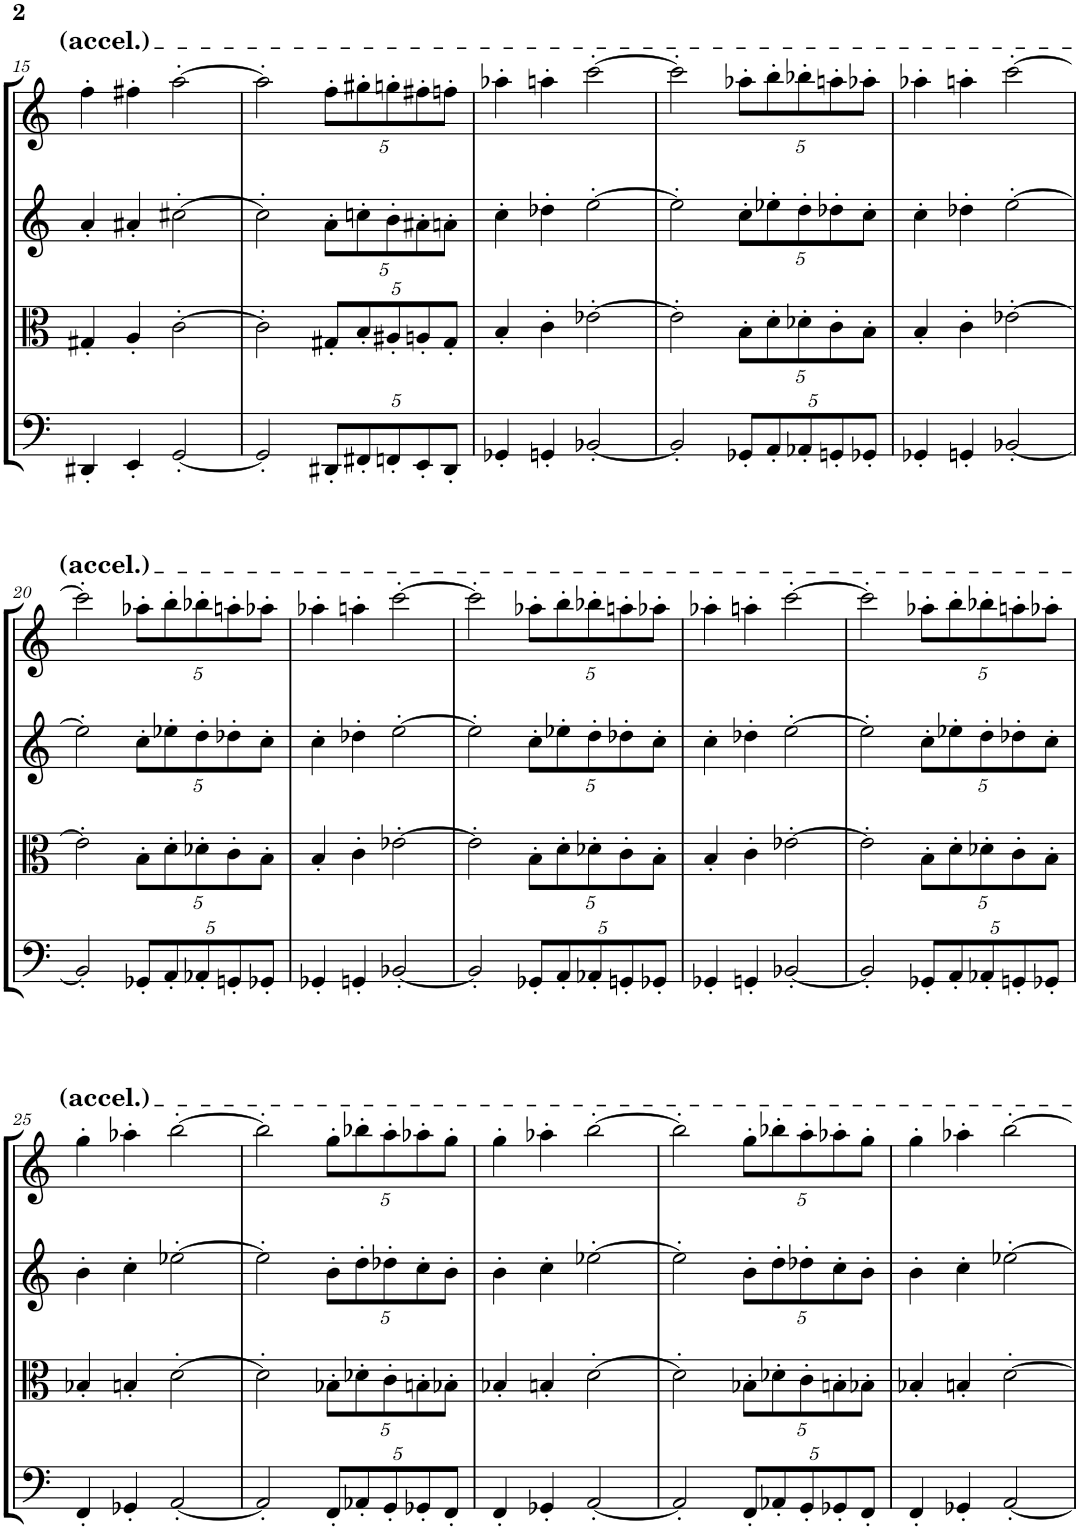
**kern	**kern	**kern	**kern
*part4	*part3	*part2	*part1
*staff4	*staff3	*staff2	*staff1
*I"Violoncello	*I"Viola	*I"Violin II	*I"Violin I
*I'Vc	*I'Vla	*I'Vln	*I'Vln
!!LO:PB:g=z
*clefF4	*clefC3	*clefG2	*clefG2
*k[]	*k[]	*k[]	*k[]
*M4/4	*M4/4	*M4/4	*M4/4
=15	=15	=15	=15
4DD#X'/	4G#X'/	4a'/	4ff'\
4EE'/	4A'/	4a#X'/	4ff#X'\
[2GG'/	[2c'\	[2cc#X'\	[2aa'\
=16	=16	=16	=16
2GG'/]	2c'\]	2cc#'\]	2aa'\]
*Xbrackettup	*Xbrackettup	*Xbrackettup	*Xbrackettup
10DD#X'/L	10G#X'/L	10a'\L	10ff'\L
10FF#X'/	10B'/	10ccn'\	10gg#X'\
10FFn'/	10A#X'/	10b'\	10ggn'\
10EE'/	10An'/	10a#X'\	10ff#X'\
10DD#'/J	10G#'/J	10an'\J	10ffn'\J
=17	=17	=17	=17
4GG-X'/	4B'/	4cc'\	4aa-X'\
4GGn'/	4c'\	4dd-X'\	4aan'\
[2BB-X'/	[2e-X'\	[2ee'\	[2ccc'\
=18	=18	=18	=18
2BB-'/]	2e-'\]	2ee'\]	2ccc'\]
10GG-X'/L	10B'\L	10cc'\L	10aa-X'\L
10AA'/	10d'\	10ee-X'\	10bb'\
10AA-X'/	10d-X'\	10dd'\	10bb-X'\
10GGn'/	10c'\	10dd-X'\	10aan'\
10GG-X'/J	10B'\J	10cc'\J	10aa-X'\J
=19	=19	=19	=19
4GG-X'/	4B'/	4cc'\	4aa-X'\
4GGn'/	4c'\	4dd-X'\	4aan'\
[2BB-X'/	[2e-X'\	[2ee'\	[2ccc'\
!!LO:LB:g=z
=20	=20	=20	=20
2BB-'/]	2e-'\]	2ee'\]	2ccc'\]
10GG-X'/L	10B'\L	10cc'\L	10aa-X'\L
10AA'/	10d'\	10ee-X'\	10bb'\
10AA-X'/	10d-X'\	10dd'\	10bb-X'\
10GGn'/	10c'\	10dd-X'\	10aan'\
10GG-X'/J	10B'\J	10cc'\J	10aa-X'\J
=21	=21	=21	=21
4GG-X'/	4B'/	4cc'\	4aa-X'\
4GGn'/	4c'\	4dd-X'\	4aan'\
[2BB-X'/	[2e-X'\	[2ee'\	[2ccc'\
=22	=22	=22	=22
2BB-'/]	2e-'\]	2ee'\]	2ccc'\]
10GG-X'/L	10B'\L	10cc'\L	10aa-X'\L
10AA'/	10d'\	10ee-X'\	10bb'\
10AA-X'/	10d-X'\	10dd'\	10bb-X'\
10GGn'/	10c'\	10dd-X'\	10aan'\
10GG-X'/J	10B'\J	10cc'\J	10aa-X'\J
=23	=23	=23	=23
4GG-X'/	4B'/	4cc'\	4aa-X'\
4GGn'/	4c'\	4dd-X'\	4aan'\
[2BB-X'/	[2e-X'\	[2ee'\	[2ccc'\
=24	=24	=24	=24
2BB-'/]	2e-'\]	2ee'\]	2ccc'\]
10GG-X'/L	10B'\L	10cc'\L	10aa-X'\L
10AA'/	10d'\	10ee-X'\	10bb'\
10AA-X'/	10d-X'\	10dd'\	10bb-X'\
10GGn'/	10c'\	10dd-X'\	10aan'\
10GG-X'/J	10B'\J	10cc'\J	10aa-X'\J
!!LO:LB:g=z
=25	=25	=25	=25
4FF'/	4B-X'/	4b'\	4gg'\
4GG-X'/	4Bn'/	4cc'\	4aa-X'\
[2AA'/	[2d'\	[2ee-X'\	[2bb'\
=26	=26	=26	=26
2AA'/]	2d'\]	2ee-'\]	2bb'\]
10FF'/L	10B-X'\L	10b'\L	10gg'\L
10AA-X'/	10d-X'\	10dd'\	10bb-X'\
10GG'/	10c'\	10dd-X'\	10aa'\
10GG-X'/	10Bn'\	10cc'\	10aa-X'\
10FF'/J	10B-X'\J	10b'\J	10gg'\J
=27	=27	=27	=27
4FF'/	4B-X'/	4b'\	4gg'\
4GG-X'/	4Bn'/	4cc'\	4aa-X'\
[2AA'/	[2d'\	[2ee-X'\	[2bb'\
=28	=28	=28	=28
2AA'/]	2d'\]	2ee-'\]	2bb'\]
10FF'/L	10B-X'\L	10b'\L	10gg'\L
10AA-X'/	10d-X'\	10dd'\	10bb-X'\
10GG'/	10c'\	10dd-X'\	10aa'\
10GG-X'/	10Bn'\	10cc'\	10aa-X'\
10FF'/J	10B-X'\J	10b'\J	10gg'\J
=29	=29	=29	=29
4FF'/	4B-X'/	4b'\	4gg'\
4GG-X'/	4Bn'/	4cc'\	4aa-X'\
[2AA'/	[2d'\	[2ee-X'\	[2bb'\
=	=	=	=
*-	*-	*-	*-
